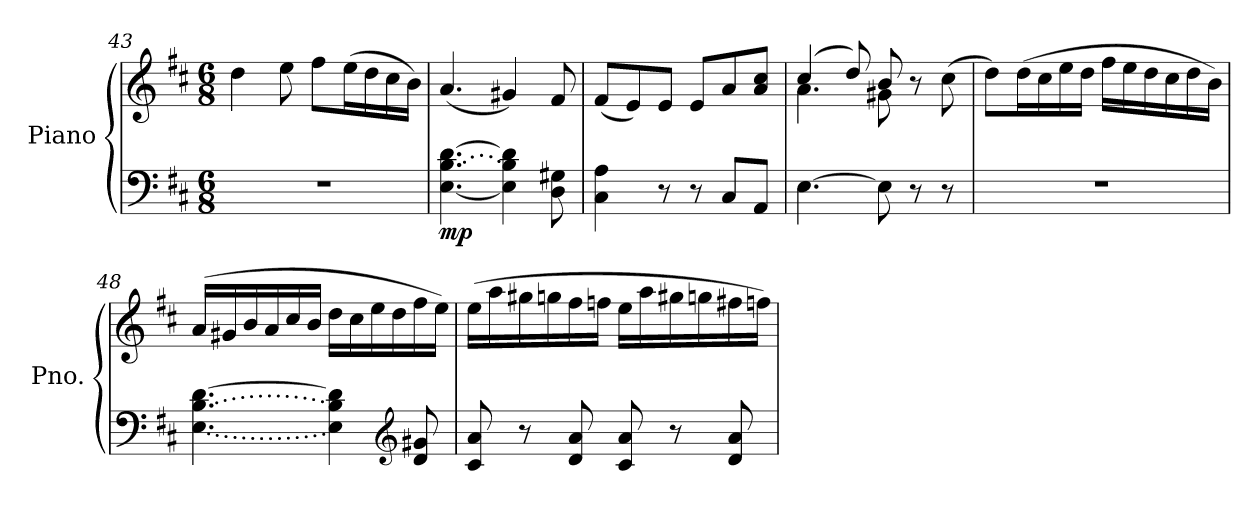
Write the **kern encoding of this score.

**kern	**kern	**dynam
*part1	*part1	*part1
*staff2	*staff1	*staff1/2
*I"Piano	*	*
*I'Pno.	*	*
*clefF4	*clefG2	*
*k[f#c#]	*k[f#c#]	*
*M6/8	*M6/8	*
=43	=43	=43
2.r	4dd\	.
.	8ee\	.
.	8ff#\L	.
.	(>16ee\L	.
.	16dd\	.
.	16cc#\	.
.	16b\JJ)	.
=44	=44	=44
!LO:T:n=2:dot	!	!LO:DY:b=2
[4.E\ [4.B\ [4.d\	(<4.a/	mp
4E\] 4B\] 4d\]	4g#X/)	.
8D\ 8G#X\	8f#/	.
=45	=45	=45
4C#\ 4A\	(<8f#/L	.
.	8e/)	.
8r	8e/J	.
8r	8e/L	.
8C#/L	8a/	.
8AA/J	8a/ 8cc#/J	.
!!LO:LB:g=z
=46	=46	=46
*	*^	*
[4.E\	(>4cc#/	4.a\	.
.	8dd/)	.	.
8E\]	8b/	8g#X\	.
8r	8r	4ryy	.
8r	(>8cc#\	.	.
*	*v	*v	*
=47	=47	=47
2.r	8dd\L)	.
.	(>16dd\L	.
.	16cc#\	.
.	16ee\	.
.	16dd\JJ	.
.	16ff#\LL	.
.	16ee\	.
.	16dd\	.
.	16cc#\	.
.	16dd\	.
.	16b\JJ)	.
=48	=48	=48
!LO:T:n=1:dot	!	!
!LO:T:n=2:dot	!	!
[4.E\ [4.B\ [4.d\	(>16a/LL	.
.	16g#X/	.
.	16b/	.
.	16a/	.
.	16cc#/	.
.	16b/JJ	.
4E\] 4B\] 4d\]	16dd\LL	.
.	16cc#\	.
.	16ee\	.
.	16dd\	.
*clefG2	*	*
8d/ 8g#X/	16ff#\	.
.	16ee\JJ)	.
=49	=49	=49
8c#/ 8a/	(>16ee\LL	.
.	16aa\	.
8r	16gg#X\	.
.	16ggn\	.
8d/ 8a/	16ff#\	.
.	16ffn\JJ	.
8c#/ 8a/	16ee\LL	.
.	16aa\	.
8r	16gg#X\	.
.	16ggn\	.
8d/ 8a/	16ff#X\	.
.	16ffn\JJ)	.
=	=	=
*-	*-	*-
